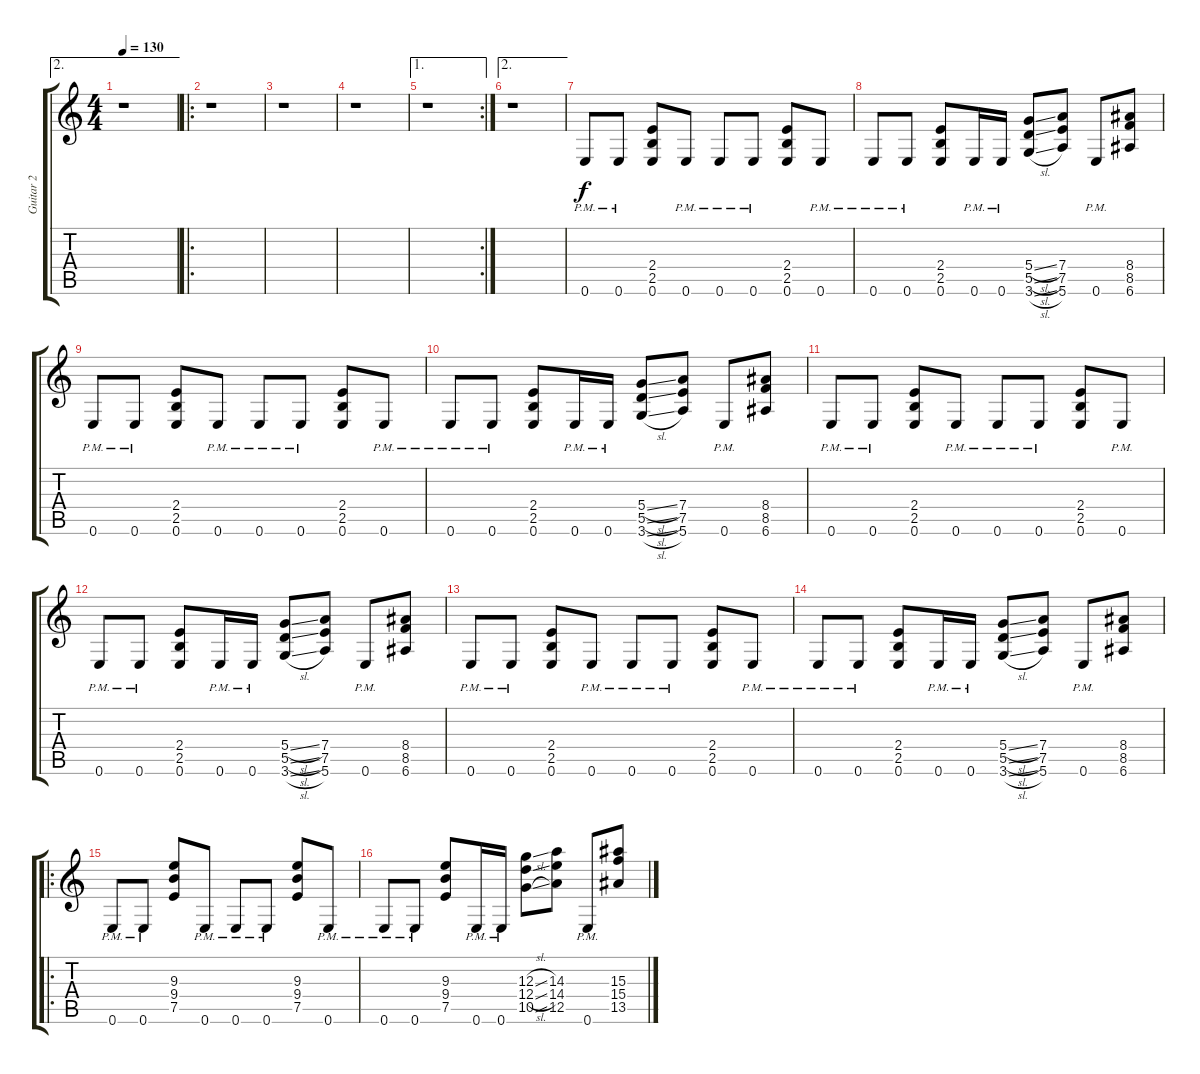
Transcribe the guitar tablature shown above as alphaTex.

\track ("Guitar 2" "Guitar 2") {instrument distortionguitar}
\staff {score tabs}
\tuning (E4 B3 G3 D3 A2 E2) {hide}
\ae 2
\ts (4 4)
\tempo 130
\clef g2
\ks c
r.1{dy f} |
\ro
r.1 |
r.1 |
r.1 |
\ae 1
\rc 2
r.1 |
\ae 2
r.1 |
0.6{pm}.8 0.6{pm}.8 (2.4 2.5 0.6).8 0.6{pm}.8 0.6{pm}.8 0.6{pm}.8 (2.4 2.5 0.6).8 0.6{pm}.8 |
0.6{pm}.8 0.6{pm}.8 (2.4 2.5 0.6).8 0.6{pm}.16 0.6{pm}.16 (5.4{sl} 5.5{sl} 3.6{sl}).8 (7.4 7.5 5.6).8 0.6{pm}.8 (8.4 8.5 6.6).8 |
0.6{pm}.8 0.6{pm}.8 (2.4 2.5 0.6).8 0.6{pm}.8 0.6{pm}.8 0.6{pm}.8 (2.4 2.5 0.6).8 0.6{pm}.8 |
0.6{pm}.8 0.6{pm}.8 (2.4 2.5 0.6).8 0.6{pm}.16 0.6{pm}.16 (5.4{sl} 5.5{sl} 3.6{sl}).8 (7.4 7.5 5.6).8 0.6{pm}.8 (8.4 8.5 6.6).8 |
0.6{pm}.8 0.6{pm}.8 (2.4 2.5 0.6).8 0.6{pm}.8 0.6{pm}.8 0.6{pm}.8 (2.4 2.5 0.6).8 0.6{pm}.8 |
0.6{pm}.8 0.6{pm}.8 (2.4 2.5 0.6).8 0.6{pm}.16 0.6{pm}.16 (5.4{sl} 5.5{sl} 3.6{sl}).8 (7.4 7.5 5.6).8 0.6{pm}.8 (8.4 8.5 6.6).8 |
0.6{pm}.8 0.6{pm}.8 (2.4 2.5 0.6).8 0.6{pm}.8 0.6{pm}.8 0.6{pm}.8 (2.4 2.5 0.6).8 0.6{pm}.8 |
0.6{pm}.8 0.6{pm}.8 (2.4 2.5 0.6).8 0.6{pm}.16 0.6{pm}.16 (5.4{sl} 5.5{sl} 3.6{sl}).8 (7.4 7.5 5.6).8 0.6{pm}.8 (8.4 8.5 6.6).8 |
\ro
0.6{pm}.8{volume 10} 0.6{pm}.8 (9.3 9.4 7.5).8 0.6{pm}.8 0.6{pm}.8 0.6{pm}.8 (9.3 9.4 7.5).8 0.6{pm}.8 |
0.6{pm}.8 0.6{pm}.8 (9.3 9.4 7.5).8 0.6{pm}.16 0.6{pm}.16 (12.3{sl} 12.4{sl} 10.5{sl}).8 (14.3 14.4 12.5).8 0.6{pm}.8 (15.3 15.4 13.5).8
